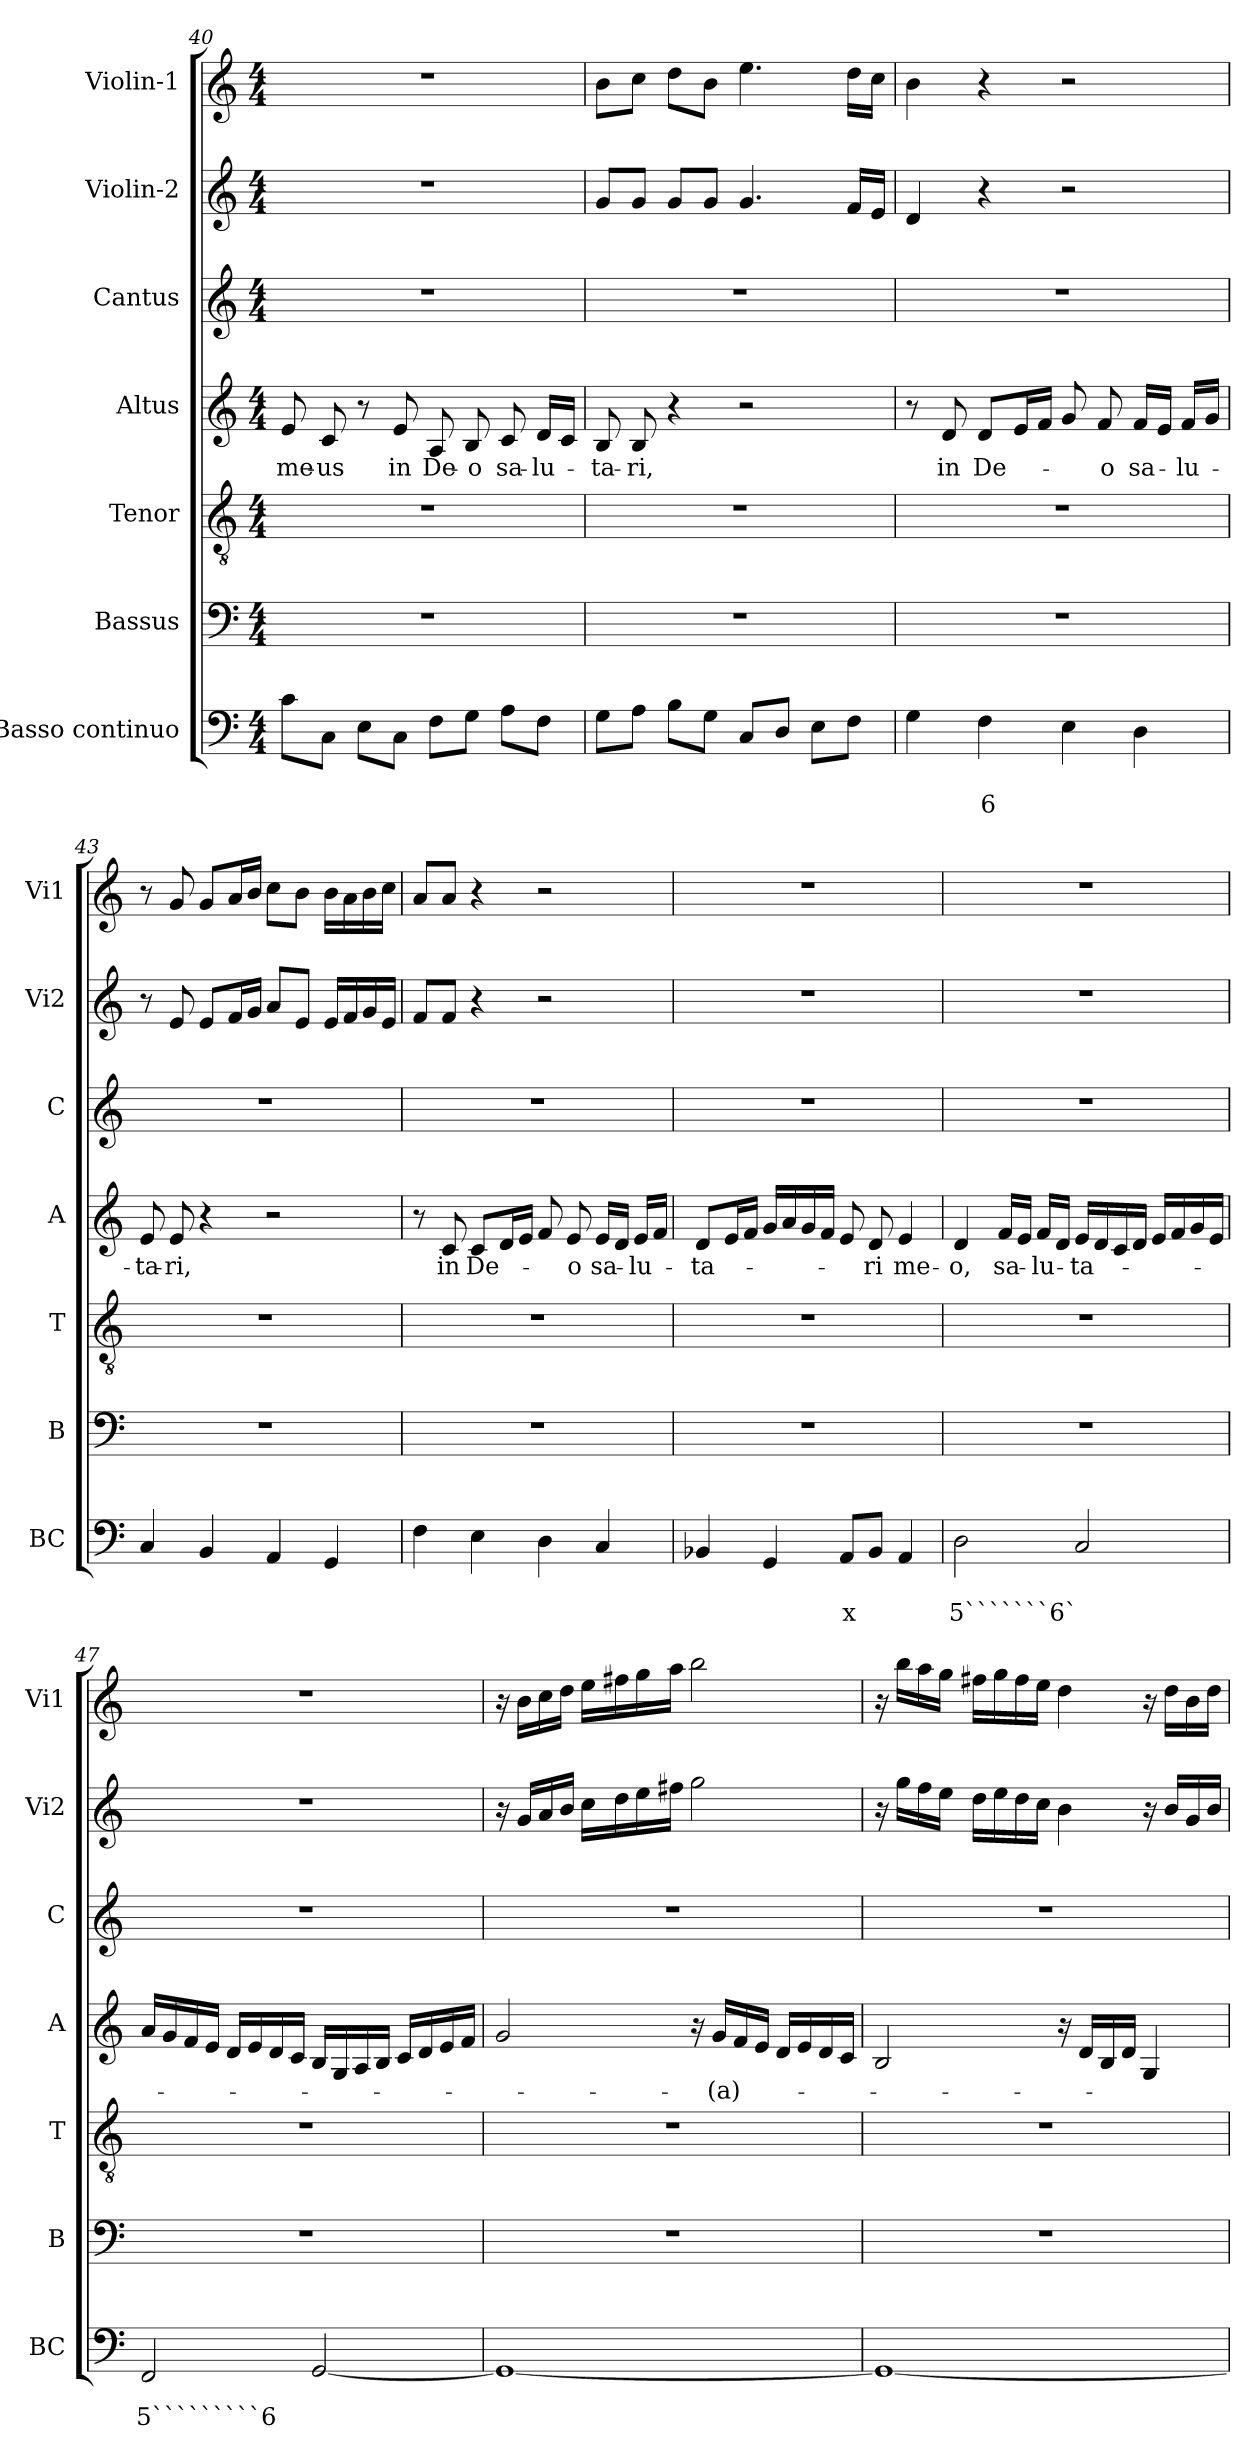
**kern	**text	**text	**kern	**kern	**kern	**text	**kern	**kern	**kern
*part7	*part7	*part7	*part6	*part5	*part4	*part4	*part3	*part2	*part1
*staff7	*staff7	*staff7	*staff6	*staff5	*staff4	*staff4	*staff3	*staff2	*staff1
*I"Basso continuo	*	*	*I"Bassus	*I"Tenor	*I"Altus	*	*I"Cantus	*I"Violin-2	*I"Violin-1
*I'BC	*	*	*I'B	*I'T	*I'A	*	*I'C	*I'Vi2	*I'Vi1
!!LO:LB:g=z
*clefF4	*	*	*clefF4	*clefGv2	*clefG2	*	*clefG2	*clefG2	*clefG2
*k[]	*	*	*k[]	*k[]	*k[]	*	*k[]	*k[]	*k[]
*C:	*	*	*C:	*C:	*C:	*	*C:	*C:	*C:
*M4/4	*	*	*M4/4	*M4/4	*M4/4	*	*M4/4	*M4/4	*M4/4
=40	=40	=40	=40	=40	=40	=40	=40	=40	=40
!	!	!	!	!	!	!LO:LY:b	!	!	!
8c\L	.	.	1r	1r	8e/	me-	1r	1r	1r
!	!	!	!	!	!	!LO:LY:b	!	!	!
8C\J	.	.	.	.	8c/	-us	.	.	.
8E\L	.	.	.	.	8r	.	.	.	.
!	!	!	!	!	!	!LO:LY:b	!	!	!
8C\J	.	.	.	.	8e/	in	.	.	.
!	!	!	!	!	!	!LO:LY:b	!	!	!
8F\L	.	.	.	.	8A/	De-	.	.	.
!	!	!	!	!	!	!LO:LY:b	!	!	!
8G\J	.	.	.	.	8B/	-o	.	.	.
!	!	!	!	!	!	!LO:LY:b	!	!	!
8A\L	.	.	.	.	8c/	sa-	.	.	.
!	!	!	!	!	!	!LO:LY:b	!	!	!
8F\J	.	.	.	.	16d/LL	-lu-	.	.	.
.	.	.	.	.	16c/JJ	.	.	.	.
=41	=41	=41	=41	=41	=41	=41	=41	=41	=41
!	!	!	!	!	!	!LO:LY:b	!	!	!
8G\L	.	.	1r	1r	8B/	-ta-	1r	8g/L	8b\L
!	!	!	!	!	!	!LO:LY:b	!	!	!
8A\J	.	.	.	.	8B/	-ri,	.	8g/J	8cc\J
8B\L	.	.	.	.	4r	.	.	8g/L	8dd\L
8G\J	.	.	.	.	.	.	.	8g/J	8b\J
8C/L	.	.	.	.	2r	.	.	4.g/	4.ee\
8D/J	.	.	.	.	.	.	.	.	.
8E\L	.	.	.	.	.	.	.	.	.
8F\J	.	.	.	.	.	.	.	16f/LL	16dd\LL
.	.	.	.	.	.	.	.	16e/JJ	16cc\JJ
=42	=42	=42	=42	=42	=42	=42	=42	=42	=42
4G\	.	.	1r	1r	8r	.	1r	4d/	4b\
!	!	!	!	!	!	!LO:LY:b	!	!	!
.	.	.	.	.	8d/	in	.	.	.
!	!	!LO:LY:b	!	!	!	!LO:LY:b	!	!	!
4F\	.	6	.	.	8d/L	De-	.	4r	4r
.	.	.	.	.	16e/L	.	.	.	.
.	.	.	.	.	16f/JJ	.	.	.	.
4E\	.	.	.	.	8g/	.	.	2r	2r
!	!	!	!	!	!	!LO:LY:b	!	!	!
.	.	.	.	.	8f/	-o	.	.	.
!	!	!	!	!	!	!LO:LY:b	!	!	!
4D\	.	.	.	.	16f/LL	sa-	.	.	.
.	.	.	.	.	16e/JJ	.	.	.	.
!	!	!	!	!	!	!LO:LY:b	!	!	!
.	.	.	.	.	16f/LL	-lu-	.	.	.
.	.	.	.	.	16g/JJ	.	.	.	.
=43	=43	=43	=43	=43	=43	=43	=43	=43	=43
!	!	!	!	!	!	!LO:LY:b	!	!	!
4C/	.	.	1r	1r	8e/	-ta-	1r	8r	8r
!	!	!	!	!	!	!LO:LY:b	!	!	!
.	.	.	.	.	8e/	-ri,	.	8e/	8g/
4BB/	.	.	.	.	4r	.	.	8e/L	8g/L
.	.	.	.	.	.	.	.	16f/L	16a/L
.	.	.	.	.	.	.	.	16g/JJ	16b/JJ
4AA/	.	.	.	.	2r	.	.	8a/L	8cc\L
.	.	.	.	.	.	.	.	8e/J	8b\J
4GG/	.	.	.	.	.	.	.	16e/LL	16b\LL
.	.	.	.	.	.	.	.	16f/	16a\
.	.	.	.	.	.	.	.	16g/	16b\
.	.	.	.	.	.	.	.	16e/JJ	16cc\JJ
!!LO:PB:g=z
=44	=44	=44	=44	=44	=44	=44	=44	=44	=44
4F\	.	.	1r	1r	8r	.	1r	8f/L	8a/L
!	!	!	!	!	!	!LO:LY:b	!	!	!
.	.	.	.	.	8c/	in	.	8f/J	8a/J
!	!	!	!	!	!	!LO:LY:b	!	!	!
4E\	.	.	.	.	8c/L	De-	.	4r	4r
.	.	.	.	.	16d/L	.	.	.	.
.	.	.	.	.	16e/JJ	.	.	.	.
4D\	.	.	.	.	8f/	.	.	2r	2r
!	!	!	!	!	!	!LO:LY:b	!	!	!
.	.	.	.	.	8e/	-o	.	.	.
!	!	!	!	!	!	!LO:LY:b	!	!	!
4C/	.	.	.	.	16e/LL	sa-	.	.	.
.	.	.	.	.	16d/JJ	.	.	.	.
!	!	!	!	!	!	!LO:LY:b	!	!	!
.	.	.	.	.	16e/LL	-lu-	.	.	.
.	.	.	.	.	16f/JJ	.	.	.	.
=45	=45	=45	=45	=45	=45	=45	=45	=45	=45
!	!	!	!	!	!	!LO:LY:b	!	!	!
4BB-X/	.	.	1r	1r	8d/L	-ta-	1r	1r	1r
.	.	.	.	.	16e/L	.	.	.	.
.	.	.	.	.	16f/JJ	.	.	.	.
4GG/	.	.	.	.	16g/LL	.	.	.	.
.	.	.	.	.	16a/	.	.	.	.
.	.	.	.	.	16g/	.	.	.	.
.	.	.	.	.	16f/JJ	.	.	.	.
!	!	!LO:LY:b	!	!	!	!	!	!	!
8AA/L	.	x	.	.	8e/	.	.	.	.
!	!	!	!	!	!	!LO:LY:b	!	!	!
8BB-/J	.	.	.	.	8d/	-ri	.	.	.
!	!	!	!	!	!	!LO:LY:b	!	!	!
4AA/	.	.	.	.	4e/	me-	.	.	.
=46	=46	=46	=46	=46	=46	=46	=46	=46	=46
!	!	!LO:LY:b	!	!	!	!LO:LY:b	!	!	!
2D\	.	5```````6`	1r	1r	4d/	-o,	1r	1r	1r
!	!	!	!	!	!	!LO:LY:b	!	!	!
.	.	.	.	.	16f/LL	sa-	.	.	.
.	.	.	.	.	16e/JJ	.	.	.	.
!	!	!	!	!	!	!LO:LY:b	!	!	!
.	.	.	.	.	16f/LL	-lu-	.	.	.
.	.	.	.	.	16d/JJ	.	.	.	.
!	!	!	!	!	!	!LO:LY:b	!	!	!
2C/	.	.	.	.	16e/LL	-ta-	.	.	.
.	.	.	.	.	16d/	.	.	.	.
.	.	.	.	.	16c/	.	.	.	.
.	.	.	.	.	16d/JJ	.	.	.	.
.	.	.	.	.	16e/LL	.	.	.	.
.	.	.	.	.	16f/	.	.	.	.
.	.	.	.	.	16g/	.	.	.	.
.	.	.	.	.	16e/JJ	.	.	.	.
!!LO:LB:g=z
=47	=47	=47	=47	=47	=47	=47	=47	=47	=47
!	!	!LO:LY:b	!	!	!	!	!	!	!
2FF/	.	5`````````6	1r	1r	16a/LL	.	1r	1r	1r
.	.	.	.	.	16g/	.	.	.	.
.	.	.	.	.	16f/	.	.	.	.
.	.	.	.	.	16e/JJ	.	.	.	.
.	.	.	.	.	16d/LL	.	.	.	.
.	.	.	.	.	16e/	.	.	.	.
.	.	.	.	.	16d/	.	.	.	.
.	.	.	.	.	16c/JJ	.	.	.	.
[2GG/	.	.	.	.	16B/LL	.	.	.	.
.	.	.	.	.	16G/	.	.	.	.
.	.	.	.	.	16A/	.	.	.	.
.	.	.	.	.	16B/JJ	.	.	.	.
.	.	.	.	.	16c/LL	.	.	.	.
.	.	.	.	.	16d/	.	.	.	.
.	.	.	.	.	16e/	.	.	.	.
.	.	.	.	.	16f/JJ	.	.	.	.
=48	=48	=48	=48	=48	=48	=48	=48	=48	=48
1GG_	.	.	1r	1r	2g/	.	1r	16r	16r
.	.	.	.	.	.	.	.	16g/LL	16b\LL
.	.	.	.	.	.	.	.	16a/	16cc\
.	.	.	.	.	.	.	.	16b/JJ	16dd\JJ
.	.	.	.	.	.	.	.	16cc\LL	16ee\LL
.	.	.	.	.	.	.	.	16dd\	16ff#X\
.	.	.	.	.	.	.	.	16ee\	16gg\
.	.	.	.	.	.	.	.	16ff#X\JJ	16aa\JJ
.	.	.	.	.	16r	.	.	2gg\	2bb\
!	!	!	!	!	!	!LO:LY:b	!	!	!
.	.	.	.	.	16g/LL	-(a)-	.	.	.
.	.	.	.	.	16f/	.	.	.	.
.	.	.	.	.	16e/JJ	.	.	.	.
.	.	.	.	.	16d/LL	.	.	.	.
.	.	.	.	.	16e/	.	.	.	.
.	.	.	.	.	16d/	.	.	.	.
.	.	.	.	.	16c/JJ	.	.	.	.
=49	=49	=49	=49	=49	=49	=49	=49	=49	=49
1GG_	.	.	1r	1r	2B/	.	1r	16r	16r
.	.	.	.	.	.	.	.	16gg\LL	16bb\LL
.	.	.	.	.	.	.	.	16ff\	16aa\
.	.	.	.	.	.	.	.	16ee\JJ	16gg\JJ
.	.	.	.	.	.	.	.	16dd\LL	16ff#X\LL
.	.	.	.	.	.	.	.	16ee\	16gg\
.	.	.	.	.	.	.	.	16dd\	16ff#\
.	.	.	.	.	.	.	.	16cc\JJ	16ee\JJ
.	.	.	.	.	16r	.	.	4b\	4dd\
.	.	.	.	.	16d/LL	.	.	.	.
.	.	.	.	.	16B/	.	.	.	.
.	.	.	.	.	16d/JJ	.	.	.	.
.	.	.	.	.	4G/	.	.	16r	16r
.	.	.	.	.	.	.	.	16b/LL	16dd\LL
.	.	.	.	.	.	.	.	16g/	16b\
.	.	.	.	.	.	.	.	16b/JJ	16dd\JJ
=	=	=	=	=	=	=	=	=	=
*-	*-	*-	*-	*-	*-	*-	*-	*-	*-
